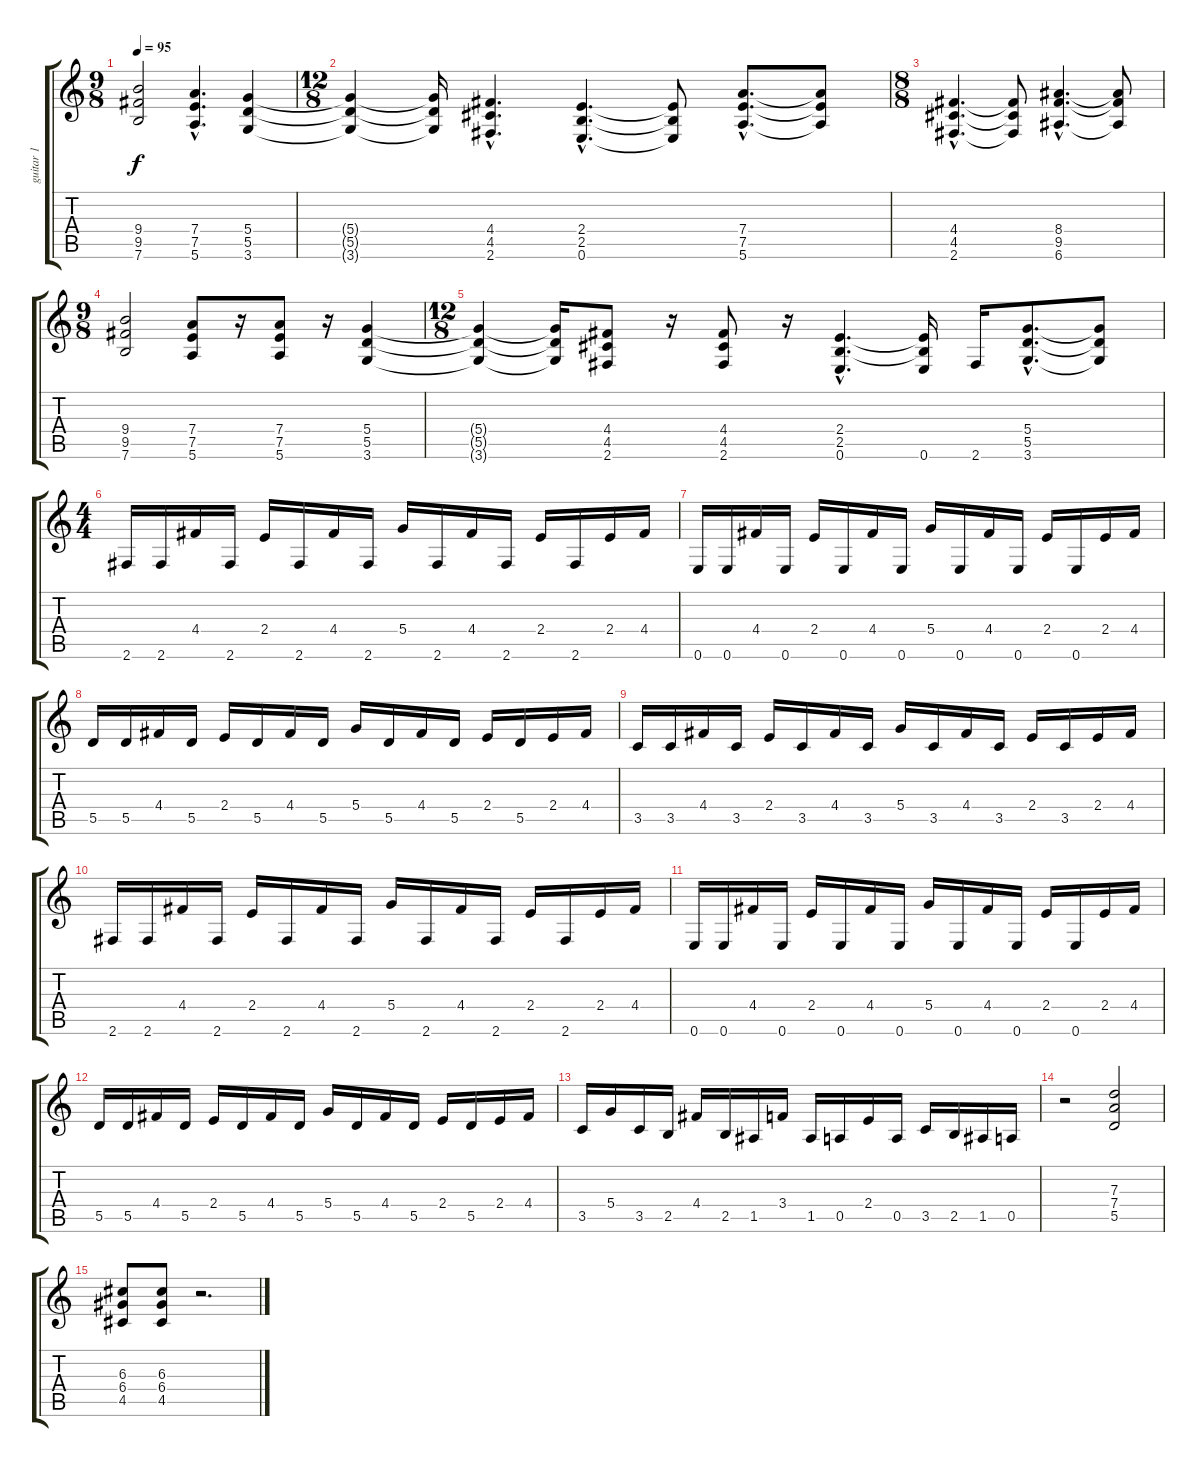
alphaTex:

\track ("guitar 1" "guitar 1") {instrument distortionguitar}
\staff {score tabs}
\tuning (E4 B3 G3 D3 A2 E2) {hide}
\ts (9 8)
\tempo 95
\clef g2
\ks c
(9.4 9.5 7.6).2{dy f} (7.4{hac} 7.5{hac} 5.6{hac}).4{d} (5.4 5.5 3.6).4 |
\ts (12 8)
(5.4{t} 5.5{t} 3.6{t}).4 (5.4{t} 5.5{t} 3.6{t}).16 (4.4{hac} 4.5{hac} 2.6{hac}).4{d} (2.4{hac} 2.5{hac} 0.6{hac}).4{d} (2.4{t} 2.5{t} 0.6{t}).8 (7.4{hac} 7.5{hac} 5.6{hac}).8{d} (7.4{t} 7.5{t} 5.6{t}).8 |
\ts (8 8)
(4.4{hac} 4.5{hac} 2.6{hac}).4{d} (4.4{t} 4.5{t} 2.6{t}).8 (8.4{hac} 9.5{hac} 6.6{hac}).4{d} (8.4{t} 9.5{t} 6.6{t}).8 |
\ts (9 8)
(9.4 9.5 7.6).2 (7.4 7.5 5.6).8 r.16 (7.4 7.5 5.6).8 r.16 (5.4 5.5 3.6).4 |
\ts (12 8)
(5.4{t} 5.5{t} 3.6{t}).4 (5.4{t} 5.5{t} 3.6{t}).16 (4.4 4.5 2.6).8 r.16 (4.4 4.5 2.6).8 r.16 (2.4{hac} 2.5{hac} 0.6{hac}).4{d} (2.4{t} 2.5{t} 0.6).16 2.6.16 (5.4{hac} 5.5{hac} 3.6{hac}).8{d} (5.4{t} 5.5{t} 3.6{t}).8 |
\ts (4 4)
2.6.16 2.6.16 4.4.16 2.6.16 2.4.16 2.6.16 4.4.16 2.6.16 5.4.16 2.6.16 4.4.16 2.6.16 2.4.16 2.6.16 2.4.16 4.4.16 |
0.6.16 0.6.16 4.4.16 0.6.16 2.4.16 0.6.16 4.4.16 0.6.16 5.4.16 0.6.16 4.4.16 0.6.16 2.4.16 0.6.16 2.4.16 4.4.16 |
5.5.16 5.5.16 4.4.16 5.5.16 2.4.16 5.5.16 4.4.16 5.5.16 5.4.16 5.5.16 4.4.16 5.5.16 2.4.16 5.5.16 2.4.16 4.4.16 |
3.5.16 3.5.16 4.4.16 3.5.16 2.4.16 3.5.16 4.4.16 3.5.16 5.4.16 3.5.16 4.4.16 3.5.16 2.4.16 3.5.16 2.4.16 4.4.16 |
2.6.16 2.6.16 4.4.16 2.6.16 2.4.16 2.6.16 4.4.16 2.6.16 5.4.16 2.6.16 4.4.16 2.6.16 2.4.16 2.6.16 2.4.16 4.4.16 |
0.6.16 0.6.16 4.4.16 0.6.16 2.4.16 0.6.16 4.4.16 0.6.16 5.4.16 0.6.16 4.4.16 0.6.16 2.4.16 0.6.16 2.4.16 4.4.16 |
5.5.16 5.5.16 4.4.16 5.5.16 2.4.16 5.5.16 4.4.16 5.5.16 5.4.16 5.5.16 4.4.16 5.5.16 2.4.16 5.5.16 2.4.16 4.4.16 |
3.5.16 5.4.16 3.5.16 2.5.16 4.4.16 2.5.16 1.5.16 3.4.16 1.5.16 0.5.16 2.4.16 0.5.16 3.5.16 2.5.16 1.5.16 0.5.16 |
r.2 (7.3 7.4 5.5).2 |
(6.3 6.4 4.5).8 (6.3 6.4 4.5).8 r.2{d}
